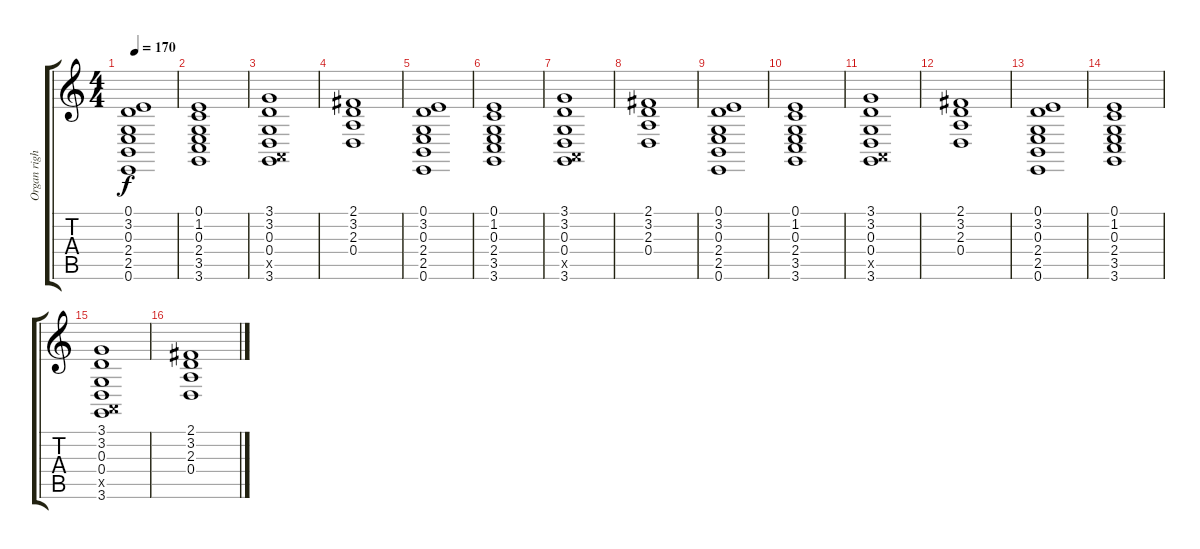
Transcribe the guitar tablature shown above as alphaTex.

\track ("Organ right hand" "Organ righ") {instrument churchorgan}
\staff {score tabs}
\tuning (E4 B3 G3 D3 A2 E2) {hide}
\ts (4 4)
\tempo 170
\clef g2
\ks c
(0.1 3.2 0.3 2.4 2.5 0.6).1{dy f} |
(0.1 1.2 0.3 2.4 3.5 3.6).1 |
(3.1 3.2 0.3 0.4 0.5{x} 3.6).1 |
(2.1 3.2 2.3 0.4).1 |
(0.1 3.2 0.3 2.4 2.5 0.6).1 |
(0.1 1.2 0.3 2.4 3.5 3.6).1 |
(3.1 3.2 0.3 0.4 0.5{x} 3.6).1 |
(2.1 3.2 2.3 0.4).1 |
(0.1 3.2 0.3 2.4 2.5 0.6).1 |
(0.1 1.2 0.3 2.4 3.5 3.6).1 |
(3.1 3.2 0.3 0.4 0.5{x} 3.6).1 |
(2.1 3.2 2.3 0.4).1 |
(0.1 3.2 0.3 2.4 2.5 0.6).1 |
(0.1 1.2 0.3 2.4 3.5 3.6).1 |
(3.1 3.2 0.3 0.4 0.5{x} 3.6).1 |
(2.1 3.2 2.3 0.4).1
